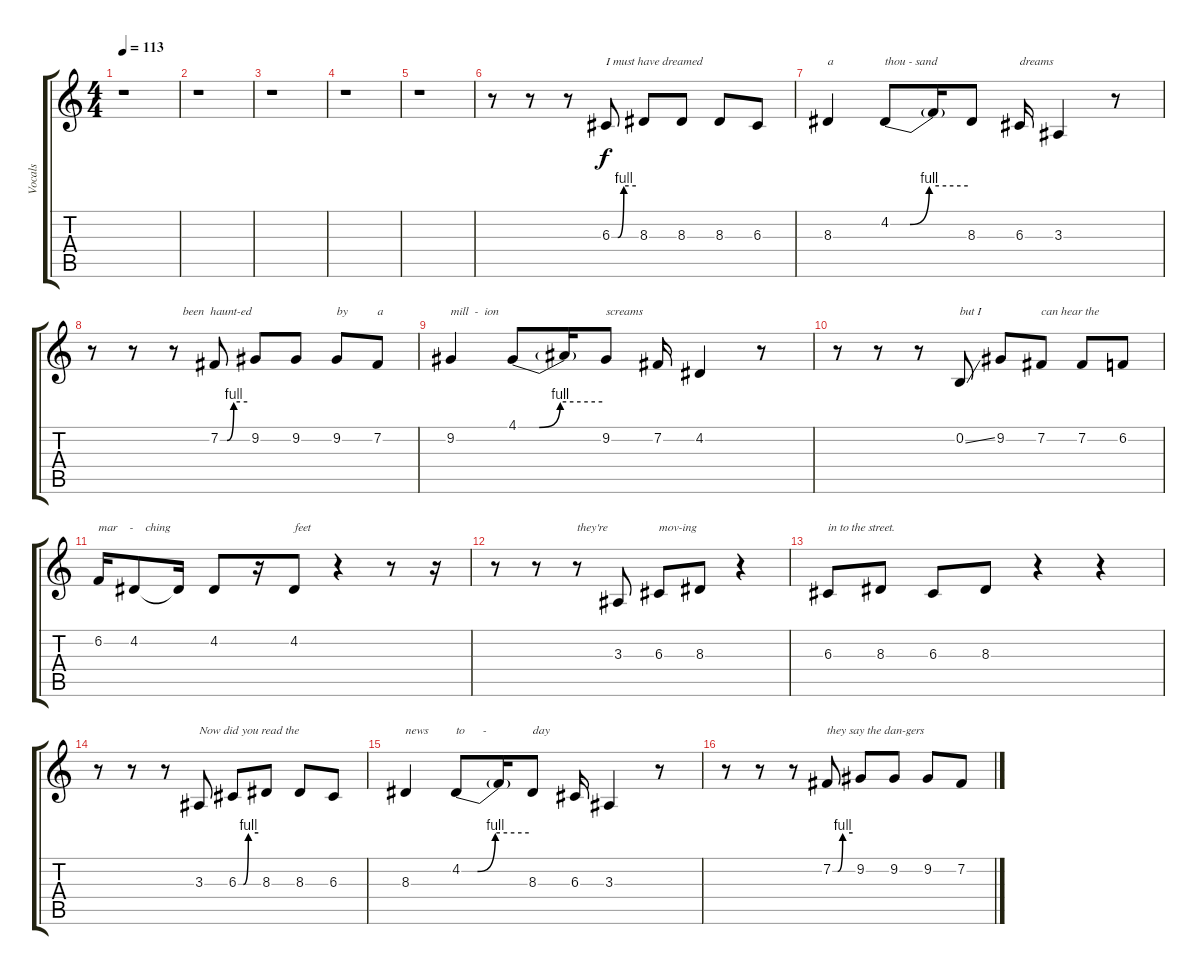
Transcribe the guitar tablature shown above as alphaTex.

\track ("Vocals " "Vocals ") {instrument lead2sawtooth}
\staff {score tabs}
\tuning (E4 B3 G3 D3 A2 E2) {hide}
\ts (4 4)
\tempo 113
\clef g2
\ks c
r.1{dy f instrument lead2sawtooth} |
r.1 |
r.1 |
r.1 |
r.1 |
r.8 r.8 r.8 6.3{be (custom 0 0 15 0 30 4 60 4)}.8{txt "I must have dreamed"} 8.3.8 8.3.8 8.3.8 6.3.8 |
8.3.4{txt "a"} 4.2{be (custom 0 0 15 0 30 4 60 4)}.8{txt "thou - sand"} 4.2{t}.16 8.3.8 6.3.16{txt "dreams"} 3.3.4 r.8 |
r.8 r.8 r.8{txt "   been  haunt-ed"} 7.2{be (custom 0 0 15 0 30 4 60 4)}.8 9.2.8 9.2.8 9.2.8{txt "by"} 7.2.8{txt "a"} |
9.2.4{txt "mill  -  ion"} 4.1{be (custom 0 0 15 0 30 4 60 4)}.8 4.1{t}.16 9.2.8{txt "screams"} 7.2.16 4.2.4 r.8 |
r.8 r.8 r.8 0.2{ss}.8{txt "but I"} 9.2.8 7.2.8{txt "can hear the"} 7.2.8 6.2.8 |
6.2.16{txt "mar    -    ching"} 4.2.8 4.2{t}.16 4.2.8 r.16 4.2.8{txt "feet"} r.4 r.8 r.16 |
r.8 r.8 r.8{txt "they're"} 3.3.8 6.3.8{txt "mov-ing"} 8.3.8 r.4 |
6.3.8{txt "in to the street."} 8.3.8 6.3.8 8.3.8 r.4 r.4 |
r.8 r.8 r.8 3.3.8{txt "Now did you read the"} 6.3{be (custom 0 0 15 0 30 4 60 4)}.8 8.3.8 8.3.8 6.3.8 |
8.3.4{txt "news"} 4.2{be (custom 0 0 14 0 30 4 60 4)}.8{txt "to      -"} 4.2{t}.16 8.3.8{txt "day"} 6.3.16 3.3.4 r.8 |
r.8 r.8 r.8 7.2{be (custom 0 0 15 0 30 4 60 4)}.8{txt "they say the dan-gers"} 9.2.8 9.2.8 9.2.8 7.2.8
